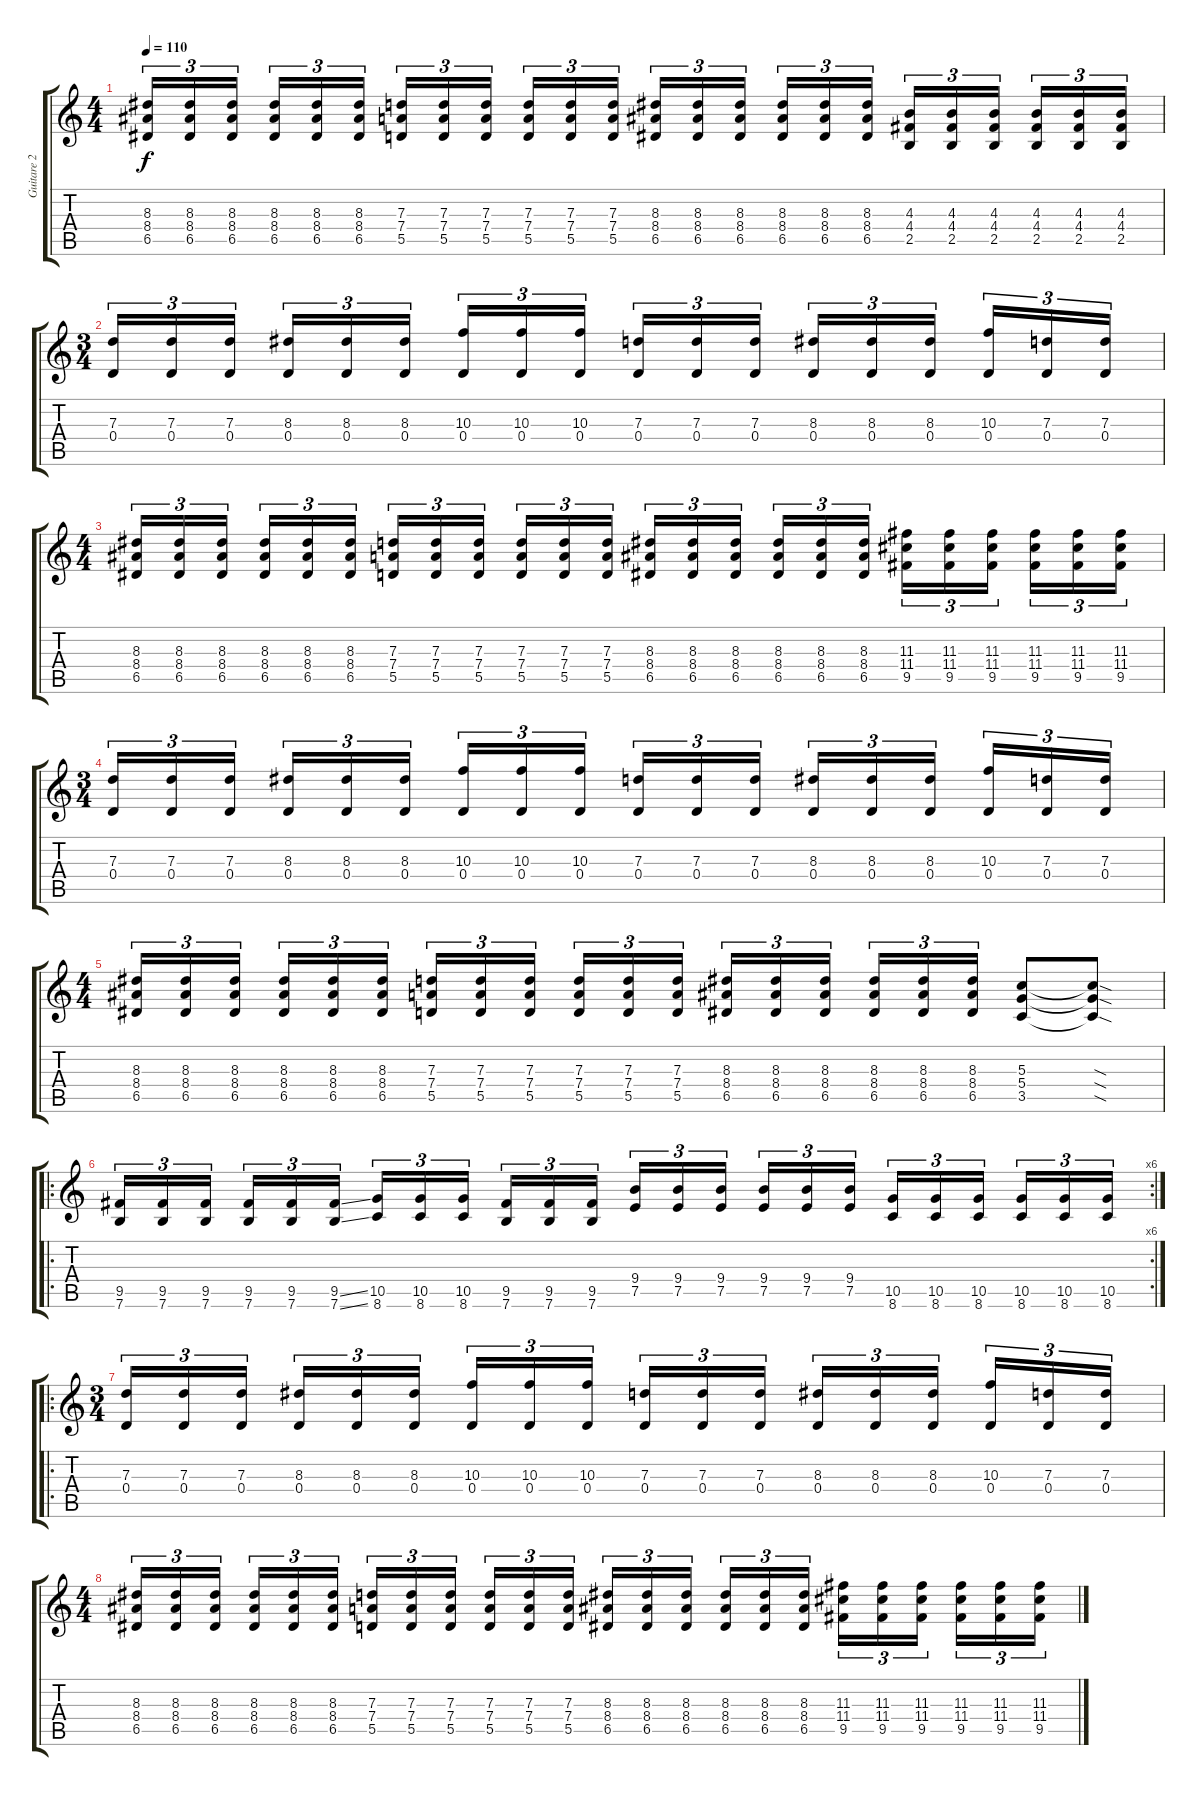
\track ("Guitare 2" "Guitare 2") {instrument distortionguitar}
\staff {score tabs}
\tuning (E4 B3 G3 D3 A2 E2) {hide}
\ts (4 4)
\tempo 110
\clef g2
\ks c
(8.3 8.4 6.5).16{tu (3 2) dy f} (8.3 8.4 6.5).16{tu (3 2)} (8.3 8.4 6.5).16{tu (3 2) beam splitsecondary} (8.3 8.4 6.5).16{tu (3 2)} (8.3 8.4 6.5).16{tu (3 2)} (8.3 8.4 6.5).16{tu (3 2)} (7.3 7.4 5.5).16{tu (3 2)} (7.3 7.4 5.5).16{tu (3 2)} (7.3 7.4 5.5).16{tu (3 2) beam splitsecondary} (7.3 7.4 5.5).16{tu (3 2)} (7.3 7.4 5.5).16{tu (3 2)} (7.3 7.4 5.5).16{tu (3 2)} (8.3 8.4 6.5).16{tu (3 2)} (8.3 8.4 6.5).16{tu (3 2)} (8.3 8.4 6.5).16{tu (3 2) beam splitsecondary} (8.3 8.4 6.5).16{tu (3 2)} (8.3 8.4 6.5).16{tu (3 2)} (8.3 8.4 6.5).16{tu (3 2)} (4.3 4.4 2.5).16{tu (3 2)} (4.3 4.4 2.5).16{tu (3 2)} (4.3 4.4 2.5).16{tu (3 2) beam splitsecondary} (4.3 4.4 2.5).16{tu (3 2)} (4.3 4.4 2.5).16{tu (3 2)} (4.3 4.4 2.5).16{tu (3 2)} |
\ts (3 4)
(7.3 0.4).16{tu (3 2)} (7.3 0.4).16{tu (3 2)} (7.3 0.4).16{tu (3 2) beam splitsecondary} (8.3 0.4).16{tu (3 2)} (8.3 0.4).16{tu (3 2)} (8.3 0.4).16{tu (3 2)} (10.3 0.4).16{tu (3 2)} (10.3 0.4).16{tu (3 2)} (10.3 0.4).16{tu (3 2) beam splitsecondary} (7.3 0.4).16{tu (3 2)} (7.3 0.4).16{tu (3 2)} (7.3 0.4).16{tu (3 2)} (8.3 0.4).16{tu (3 2)} (8.3 0.4).16{tu (3 2)} (8.3 0.4).16{tu (3 2) beam splitsecondary} (10.3 0.4).16{tu (3 2)} (7.3 0.4).16{tu (3 2)} (7.3 0.4).16{tu (3 2)} |
\ts (4 4)
(8.3 8.4 6.5).16{tu (3 2)} (8.3 8.4 6.5).16{tu (3 2)} (8.3 8.4 6.5).16{tu (3 2) beam splitsecondary} (8.3 8.4 6.5).16{tu (3 2)} (8.3 8.4 6.5).16{tu (3 2)} (8.3 8.4 6.5).16{tu (3 2)} (7.3 7.4 5.5).16{tu (3 2)} (7.3 7.4 5.5).16{tu (3 2)} (7.3 7.4 5.5).16{tu (3 2) beam splitsecondary} (7.3 7.4 5.5).16{tu (3 2)} (7.3 7.4 5.5).16{tu (3 2)} (7.3 7.4 5.5).16{tu (3 2)} (8.3 8.4 6.5).16{tu (3 2)} (8.3 8.4 6.5).16{tu (3 2)} (8.3 8.4 6.5).16{tu (3 2) beam splitsecondary} (8.3 8.4 6.5).16{tu (3 2)} (8.3 8.4 6.5).16{tu (3 2)} (8.3 8.4 6.5).16{tu (3 2)} (11.3 11.4 9.5).16{tu (3 2)} (11.3 11.4 9.5).16{tu (3 2)} (11.3 11.4 9.5).16{tu (3 2) beam splitsecondary} (11.3 11.4 9.5).16{tu (3 2)} (11.3 11.4 9.5).16{tu (3 2)} (11.3 11.4 9.5).16{tu (3 2)} |
\ts (3 4)
(7.3 0.4).16{tu (3 2)} (7.3 0.4).16{tu (3 2)} (7.3 0.4).16{tu (3 2) beam splitsecondary} (8.3 0.4).16{tu (3 2)} (8.3 0.4).16{tu (3 2)} (8.3 0.4).16{tu (3 2)} (10.3 0.4).16{tu (3 2)} (10.3 0.4).16{tu (3 2)} (10.3 0.4).16{tu (3 2) beam splitsecondary} (7.3 0.4).16{tu (3 2)} (7.3 0.4).16{tu (3 2)} (7.3 0.4).16{tu (3 2)} (8.3 0.4).16{tu (3 2)} (8.3 0.4).16{tu (3 2)} (8.3 0.4).16{tu (3 2) beam splitsecondary} (10.3 0.4).16{tu (3 2)} (7.3 0.4).16{tu (3 2)} (7.3 0.4).16{tu (3 2)} |
\ts (4 4)
(8.3 8.4 6.5).16{tu (3 2)} (8.3 8.4 6.5).16{tu (3 2)} (8.3 8.4 6.5).16{tu (3 2) beam splitsecondary} (8.3 8.4 6.5).16{tu (3 2)} (8.3 8.4 6.5).16{tu (3 2)} (8.3 8.4 6.5).16{tu (3 2)} (7.3 7.4 5.5).16{tu (3 2)} (7.3 7.4 5.5).16{tu (3 2)} (7.3 7.4 5.5).16{tu (3 2) beam splitsecondary} (7.3 7.4 5.5).16{tu (3 2)} (7.3 7.4 5.5).16{tu (3 2)} (7.3 7.4 5.5).16{tu (3 2)} (8.3 8.4 6.5).16{tu (3 2)} (8.3 8.4 6.5).16{tu (3 2)} (8.3 8.4 6.5).16{tu (3 2) beam splitsecondary} (8.3 8.4 6.5).16{tu (3 2)} (8.3 8.4 6.5).16{tu (3 2)} (8.3 8.4 6.5).16{tu (3 2)} (5.3 5.4 3.5).8 (5.3{sod t} 5.4{sod t} 3.5{sod t}).8 |
\ro
\rc 6
(9.5 7.6).16{tu (3 2)} (9.5 7.6).16{tu (3 2)} (9.5 7.6).16{tu (3 2) beam splitsecondary} (9.5 7.6).16{tu (3 2)} (9.5 7.6).16{tu (3 2)} (9.5{ss} 7.6{ss}).16{tu (3 2)} (10.5 8.6).16{tu (3 2)} (10.5 8.6).16{tu (3 2)} (10.5 8.6).16{tu (3 2) beam splitsecondary} (9.5 7.6).16{tu (3 2)} (9.5 7.6).16{tu (3 2)} (9.5 7.6).16{tu (3 2)} (9.4 7.5).16{tu (3 2)} (9.4 7.5).16{tu (3 2)} (9.4 7.5).16{tu (3 2) beam splitsecondary} (9.4 7.5).16{tu (3 2)} (9.4 7.5).16{tu (3 2)} (9.4 7.5).16{tu (3 2)} (10.5 8.6).16{tu (3 2)} (10.5 8.6).16{tu (3 2)} (10.5 8.6).16{tu (3 2) beam splitsecondary} (10.5 8.6).16{tu (3 2)} (10.5 8.6).16{tu (3 2)} (10.5 8.6).16{tu (3 2)} |
\ro
\ts (3 4)
(7.3 0.4).16{tu (3 2)} (7.3 0.4).16{tu (3 2)} (7.3 0.4).16{tu (3 2) beam splitsecondary} (8.3 0.4).16{tu (3 2)} (8.3 0.4).16{tu (3 2)} (8.3 0.4).16{tu (3 2)} (10.3 0.4).16{tu (3 2)} (10.3 0.4).16{tu (3 2)} (10.3 0.4).16{tu (3 2) beam splitsecondary} (7.3 0.4).16{tu (3 2)} (7.3 0.4).16{tu (3 2)} (7.3 0.4).16{tu (3 2)} (8.3 0.4).16{tu (3 2)} (8.3 0.4).16{tu (3 2)} (8.3 0.4).16{tu (3 2) beam splitsecondary} (10.3 0.4).16{tu (3 2)} (7.3 0.4).16{tu (3 2)} (7.3 0.4).16{tu (3 2)} |
\ts (4 4)
(8.3 8.4 6.5).16{tu (3 2)} (8.3 8.4 6.5).16{tu (3 2)} (8.3 8.4 6.5).16{tu (3 2) beam splitsecondary} (8.3 8.4 6.5).16{tu (3 2)} (8.3 8.4 6.5).16{tu (3 2)} (8.3 8.4 6.5).16{tu (3 2)} (7.3 7.4 5.5).16{tu (3 2)} (7.3 7.4 5.5).16{tu (3 2)} (7.3 7.4 5.5).16{tu (3 2) beam splitsecondary} (7.3 7.4 5.5).16{tu (3 2)} (7.3 7.4 5.5).16{tu (3 2)} (7.3 7.4 5.5).16{tu (3 2)} (8.3 8.4 6.5).16{tu (3 2)} (8.3 8.4 6.5).16{tu (3 2)} (8.3 8.4 6.5).16{tu (3 2) beam splitsecondary} (8.3 8.4 6.5).16{tu (3 2)} (8.3 8.4 6.5).16{tu (3 2)} (8.3 8.4 6.5).16{tu (3 2)} (11.3 11.4 9.5).16{tu (3 2)} (11.3 11.4 9.5).16{tu (3 2)} (11.3 11.4 9.5).16{tu (3 2) beam splitsecondary} (11.3 11.4 9.5).16{tu (3 2)} (11.3 11.4 9.5).16{tu (3 2)} (11.3 11.4 9.5).16{tu (3 2)}
